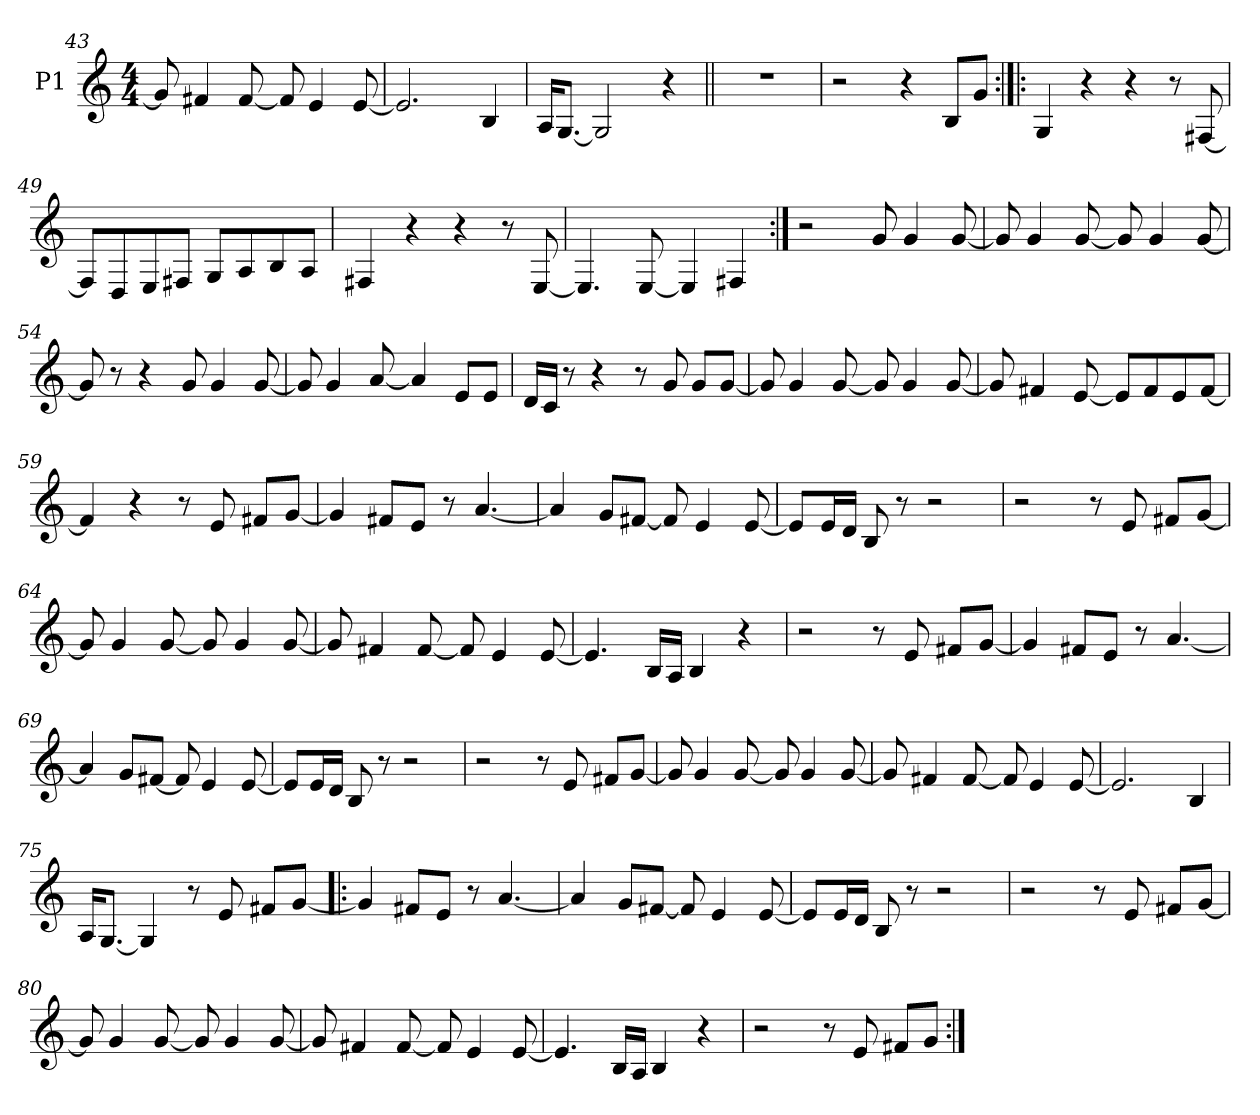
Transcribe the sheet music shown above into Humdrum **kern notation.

**kern
*part1
*staff1
*I"P1
!!LO:LB:g=z
*clefG2
*k[]
*M4/4
=43
8g/]
4f#X/
[<8f#/
8f#/]
4e/
[<8e/
=44
2.e/]
4B/
=45
16A/KL
[<8.G/J
2G/]
4r
=46||
1r
=47
2r
4r
8B/L
8g/J
=48:|!|:
4G/
4r
4r
8r
[<8F#X/
!!LO:PB:g=z
=49
8F#/L]
8D/
8E/
8F#X/J
8G/L
8A/
8B/
8A/J
=50
4F#X/
4r
4r
8r
[<8E/
=51
4.E/]
[<8E/
4E/]
4F#X/
=52:|!
2r
8g/
4g/
[<8g/
=53
8g/]
4g/
[<8g/
8g/]
4g/
[<8g/
!!LO:LB:g=z
=54
8g/]
8r
4r
8g/
4g/
[<8g/
=55
8g/]
4g/
[<8a/
4a/]
8e/L
8e/J
=56
16d/LL
16c/JJ
8r
4r
8r
8g/
8g/L
[<8g/J
=57
8g/]
4g/
[<8g/
8g/]
4g/
[<8g/
!!LO:LB:g=z
=58
8g/]
4f#X/
[<8e/
8e/L]
8f#/
8e/
[<8f#/J
=59
4f#/]
4r
8r
8e/
8f#X/L
[<8g/J
=60
4g/]
8f#X/L
8e/J
8r
[<4.a/
=61
4a/]
8g/L
[<8f#X/J
8f#/]
4e/
[<8e/
=62
8e/L]
16e/L
16d/JJ
8B/
8r
2r
!!LO:LB:g=z
=63
2r
8r
8e/
8f#X/L
[<8g/J
=64
8g/]
4g/
[<8g/
8g/]
4g/
[<8g/
=65
8g/]
4f#X/
[<8f#/
8f#/]
4e/
[<8e/
=66
4.e/]
16B/LL
16A/JJ
4B/
4r
=67
2r
8r
8e/
8f#X/L
[<8g/J
!!LO:LB:g=z
=68
4g/]
8f#X/L
8e/J
8r
[<4.a/
=69
4a/]
8g/L
[<8f#X/J
8f#/]
4e/
[<8e/
=70
8e/L]
16e/L
16d/JJ
8B/
8r
2r
=71
2r
8r
8e/
8f#X/L
[<8g/J
=72
8g/]
4g/
[<8g/
8g/]
4g/
[<8g/
!!LO:LB:g=z
=73
8g/]
4f#X/
[<8f#/
8f#/]
4e/
[<8e/
=74
2.e/]
4B/
=75
16A/KL
[<8.G/J
4G/]
8r
8e/
8f#X/L
[<8g/J
=76!|:
4g/]
8f#X/L
8e/J
8r
[<4.a/
=77
4a/]
8g/L
[<8f#X/J
8f#/]
4e/
[<8e/
!!LO:LB:g=z
=78
8e/L]
16e/L
16d/JJ
8B/
8r
2r
=79
2r
8r
8e/
8f#X/L
[<8g/J
=80
8g/]
4g/
[<8g/
8g/]
4g/
[<8g/
!!LO:LB:g=z
=81
8g/]
4f#X/
[<8f#/
8f#/]
4e/
[<8e/
=82
4.e/]
16B/LL
16A/JJ
4B/
4r
=83
2r
8r
8e/
8f#X/L
8g/J
=:|!
*-
